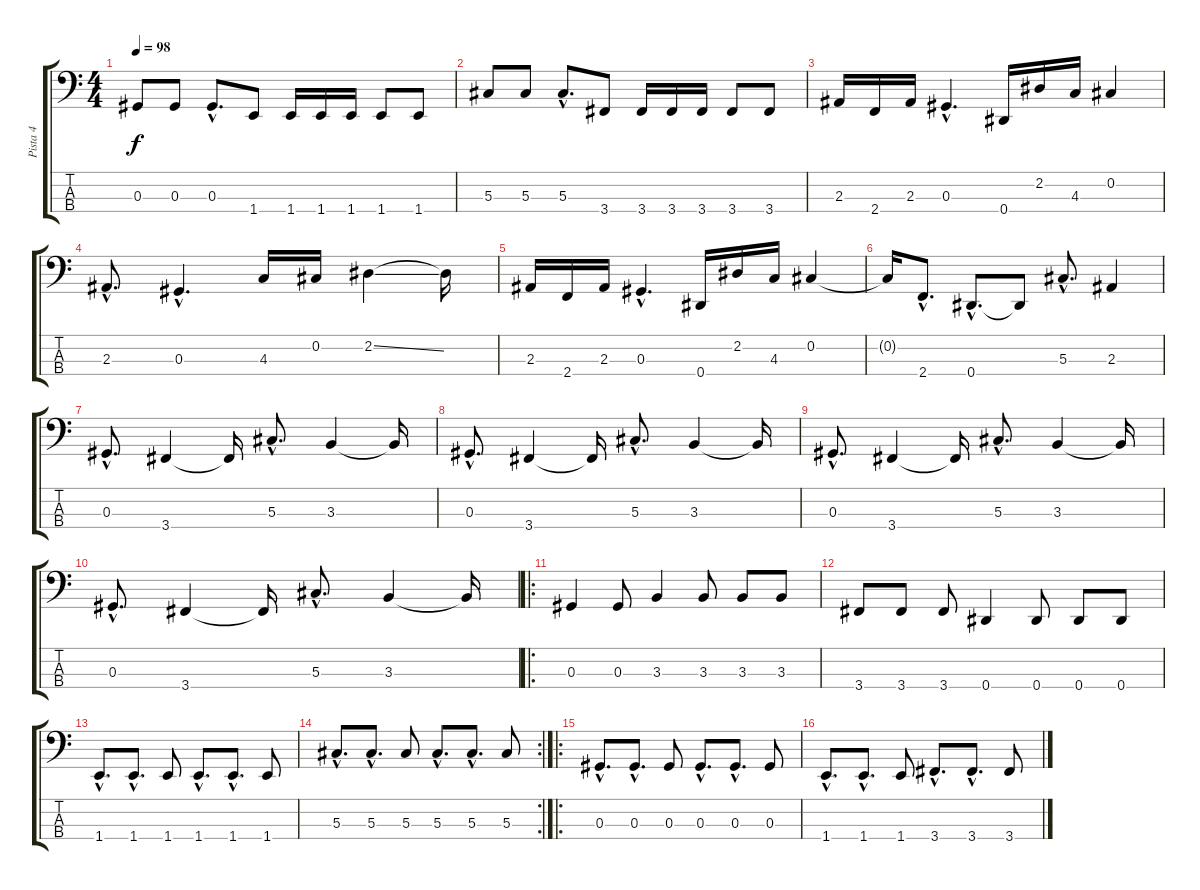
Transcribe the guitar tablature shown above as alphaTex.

\track ("Pista 4" "Pista 4") {instrument acousticbass}
\staff {score tabs}
\tuning (Gb2 Db2 Ab1 Eb1) {hide}
\ts (4 4)
\tempo 98
\clef f4
\ks c
0.3.8{dy f} 0.3.8 0.3{hac}.8{d} 1.4.8 1.4.16 1.4.16 1.4.16 1.4.8 1.4.8 |
5.3.8 5.3.8 5.3{hac}.8{d} 3.4.8 3.4.16 3.4.16 3.4.16 3.4.8 3.4.8 |
2.3.16 2.4.16 2.3.16 0.3{hac}.4{d} 0.4.16 2.2.16 4.3.16 0.2.4 |
2.3{hac}.8{d} 0.3{hac}.4{d} 4.3.16 0.2.16 2.2{ss}.4 2.2{t}.16 |
2.3.16 2.4.16 2.3.16 0.3{hac}.4{d} 0.4.16 2.2.16 4.3.16 0.2.4 |
0.2{t}.16 2.4{hac}.8{d} 0.4{hac}.8{d} 0.4{t}.8 5.3{hac}.8{d} 2.3.4 |
0.3{hac}.8{d} 3.4.4 3.4{t}.16 5.3{hac}.8{d} 3.3.4 3.3{t}.16 |
0.3{hac}.8{d} 3.4.4 3.4{t}.16 5.3{hac}.8{d} 3.3.4 3.3{t}.16 |
0.3{hac}.8{d} 3.4.4 3.4{t}.16 5.3{hac}.8{d} 3.3.4 3.3{t}.16 |
0.3{hac}.8{d} 3.4.4 3.4{t}.16 5.3{hac}.8{d} 3.3.4 3.3{t}.16 |
\ro
0.3.4 0.3.8 3.3.4 3.3.8 3.3.8 3.3.8 |
3.4.8 3.4.8 3.4.8 0.4.4 0.4.8 0.4.8 0.4.8 |
1.4{hac}.8{d} 1.4{hac}.8{d} 1.4.8 1.4{hac}.8{d} 1.4{hac}.8{d} 1.4.8 |
\rc 2
5.3{hac}.8{d} 5.3{hac}.8{d} 5.3.8 5.3{hac}.8{d} 5.3{hac}.8{d} 5.3.8 |
\ro
0.3{hac}.8{d} 0.3{hac}.8{d} 0.3.8 0.3{hac}.8{d} 0.3{hac}.8{d} 0.3.8 |
1.4{hac}.8{d} 1.4{hac}.8{d} 1.4.8 3.4{hac}.8{d} 3.4{hac}.8{d} 3.4.8
